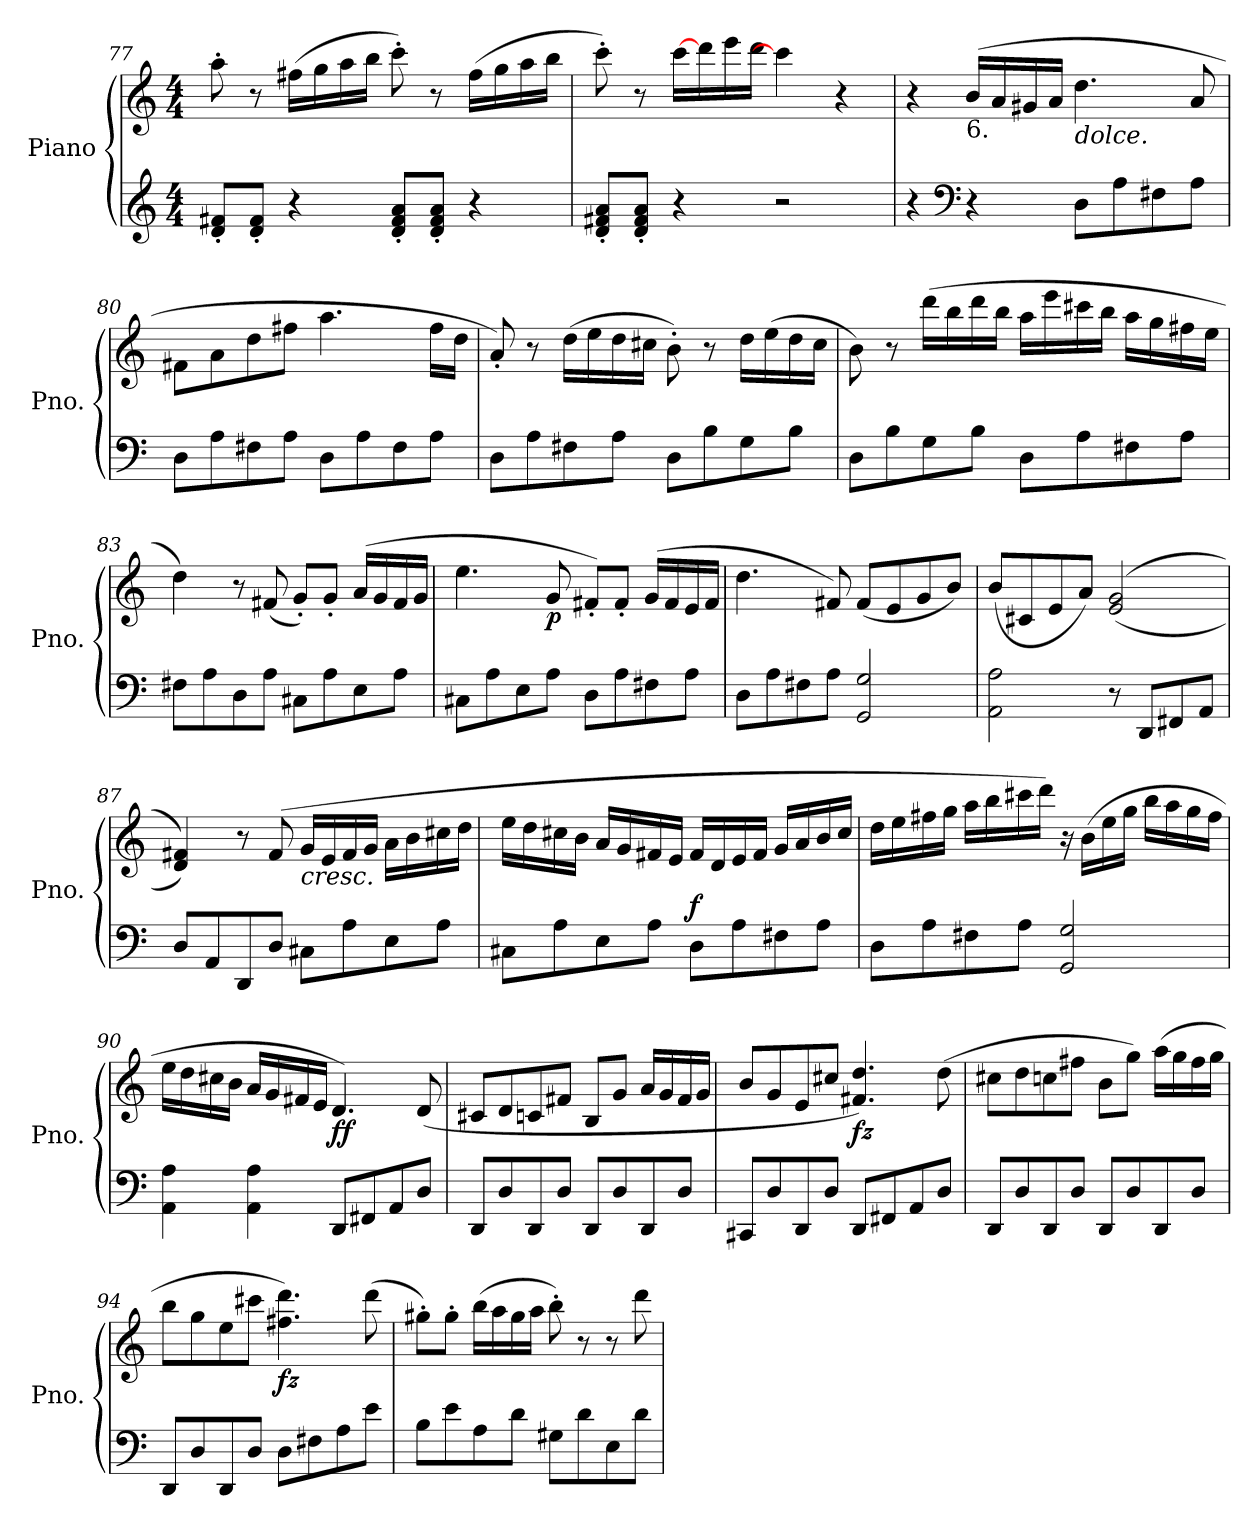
**kern	**kern	**dynam
*part1	*part1	*part1
*staff2	*staff1	*staff1/2
*I"Piano	*	*
*I'Pno.	*	*
*clefG2	*clefG2	*
*k[]	*k[]	*
*M4/4	*M4/4	*
=77	=77	=77
8d/' 8f#X/'L	8aa'\	.
8d/' 8f#/'J	8r	.
4r	(>16ff#X\LL	.
.	16gg\	.
.	16aa\	.
.	16bb\JJ	.
8d/' 8f#/' 8a/'L	8ccc'\)	.
8d/' 8f#/' 8a/'J	8r	.
4r	(>16ff#\LL	.
.	16gg\	.
.	16aa\	.
.	16bb\JJ	.
=78	=78	=78
8d/' 8f#X/' 8a/'L	8ccc'\)	.
8d/' 8f#/' 8a/'J	8r	.
4r	[16ccc\LL	.
.	16ddd\	.
.	16eee\	.
.	16ddd\JJ	.
2r	4ccc\]	.
.	4r	.
!!LO:LB:g=z
=79	=79	=79
4r	4r	.
*clefF4	*	*
!	!LO:TX:b:t=6.	!
4r	(>16b/LL	.
.	16a/	.
.	16g#X/	.
.	16a/JJ	.
!	!LO:TX:b:i:t=dolce.	!
8D<\L	4.dd\	.
8A\	.	.
8F#X\	.	.
8A\J	8a/	.
=80	=80	=80
8D\L	8f#X\L	.
8A\	8a\	.
8F#X\	8dd\	.
8A\J	8ff#X\J	.
8D\L	4.aa\	.
8A\	.	.
8F#\	.	.
8A\J	16ff#\LL	.
.	16dd\JJ	.
=81	=81	=81
8D\L	8a'/)	.
8A\	8r	.
8F#X\	(>16dd\LL	.
.	16ee\	.
8A\J	16dd\	.
.	16cc#X\JJ	.
8D\L	8b'\)	.
8B\	8r	.
8G<\	16dd\LL	.
.	(>16ee\	.
8B\J	16dd\	.
.	16cc#\JJ	.
!!LO:PB:g=z
=82	=82	=82
8D\L	8b\)	.
8B\	8r	.
8G\	(>16ddd\LL	.
.	16bb\	.
8B\J	16ddd\	.
.	16bb\JJ	.
8D\L	16aa\LL	.
.	16eee\	.
8A\	16ccc#X\	.
.	16bb\JJ	.
8F#X\	16aa\LL	.
.	16gg\	.
8A\J	16ff#X\	.
.	16ee\JJ	.
=83	=83	=83
8F#X<\L	4dd\)	.
8A\	.	.
8D<\	8r	.
8A\J	(<8f#X/	.
8C#X<\L	8g'/L)	.
8A\	8g'/J	.
8E<\	(<16a/LL	.
.	16g/	.
8A\J	16f#/	.
.	16g/JJ	.
=84	=84	=84
8C#X\L	4.ee\	.
8A\	.	.
8E\	.	.
!	!	!LO:DY:b
8A\J	8g/	p
8D<\L	8f#X'/L)	.
8A\	8f#'/J	.
8F#X\	(<16g/LL	.
.	16f#/	.
8A\J	16e/	.
.	16f#/JJ	.
!!LO:LB:g=z
=85	=85	=85
8D\L	4.dd\	.
8A\	.	.
8F#X\	.	.
8A\J	8f#X/)	.
2GG/ 2G/	(<8f#/L	.
.	8e/	.
.	8g/	.
.	8b/J)	.
=86	=86	=86
2AA\ 2A\	(<8b/L	.
.	8c#X/	.
.	8e/	.
.	8a/J)	.
8r	(<(>2e/ 2g/	.
8DD/L	.	.
8FF#X</	.	.
8AA</J	.	.
=87	=87	=87
8D/L	4d/ 4f#X/))	.
8AA/	.	.
8DD/	8r	.
8D/J	(>8f#/	.
!	!LO:TX:b:i:t=cresc.	!
8C#X<\L	16g/LL	.
.	16e/	.
8A\	16f#/	.
.	16g/JJ	.
8E\	16a\LL	.
.	16b\	.
8A\J	16cc#X\	.
.	16dd\JJ	.
!!LO:LB:g=z
=88	=88	=88
8C#X\L	16ee\LL	.
.	16dd\	.
8A\	16cc#X\	.
.	16b\JJ	.
8E\	16a/LL	.
.	16g/	.
8A\J	16f#X/	.
.	16e/JJ	.
!	!	!LO:DY:a=2
8D<\L	16f#/LL	f
.	16d/	.
8A\	16e/	.
.	16f#/JJ	.
8F#X\	16g/LL	.
.	16a/	.
8A\J	16b/	.
.	16cc#/JJ	.
=89	=89	=89
8D\L	16dd\LL	.
.	16ee\	.
8A\	16ff#X\	.
.	16gg\JJ	.
8F#X\	16aa\LL	.
.	16bb\	.
8A\J	16ccc#X\	.
.	16ddd\JJ)	.
2GG/ 2G/	16r	.
.	(>16b\LL	.
.	16ee\	.
.	16gg\JJ	.
.	16bb\LL	.
.	16aa\	.
.	16gg\	.
.	16ff#\JJ	.
!!LO:LB:g=z
=90	=90	=90
4AA\ 4A\	16ee\LL	.
.	16dd\	.
.	16cc#X\	.
.	16b\JJ	.
4AA\ 4A\	16a/LL	.
.	16g/	.
.	16f#X/	.
.	16e/JJ	.
!	!	!LO:DY:b
8DD/L	4.d/)	ff
8FF#X/	.	.
8AA/	.	.
8D/J	(<8d/	.
=91	=91	=91
8DD/L	8c#X/L	.
8D/	8d/	.
8DD/	8cn/	.
8D/J	8f#X/J	.
8DD/L	8B/L	.
8D/	8g/J	.
8DD/	16a/LL	.
.	16g/	.
8D/J	16f#/	.
.	16g/JJ	.
=92	=92	=92
8CC#X/L	8b/L	.
8D/	8g/	.
8DD/	8e/	.
8D/J	8cc#X/J	.
!	!	!LO:DY:b
8DD/L	4.f#X/ 4.dd/)	fz
8FF#X/	.	.
8AA/	.	.
8D/J	(>8dd\	.
!!LO:LB:g=z
=93	=93	=93
8DD/L	8cc#X\L	.
8D/	8dd\	.
8DD/	8ccn\	.
8D/J	8ff#X\J	.
8DD/L	8b\L	.
8D/	8gg\J)	.
8DD/	(>16aa\LL	.
.	16gg\	.
8D/J	16ff#\	.
.	16gg\JJ	.
=94	=94	=94
8DD/L	8bb\L	.
8D/	8gg\	.
8DD/	8ee\	.
8D/J	8ccc#X\J	.
!	!	!LO:DY:b
8D<\L	4.ff#X\ 4.ddd\)	fz
8F#X<\	.	.
8A\	.	.
8e\J	(>8ddd\	.
=95	=95	=95
8B<\L	8gg#X'\L)	.
8e\	8gg#'\J	.
8A<\	(>16bb\LL	.
.	16aa\	.
8d\J	16gg#\	.
.	16aa\JJ	.
8G#X<\L	8bb'\)	.
8d\	8r	.
8E\	8r	.
8d\J	8ddd\	.
=	=	=
*-	*-	*-
